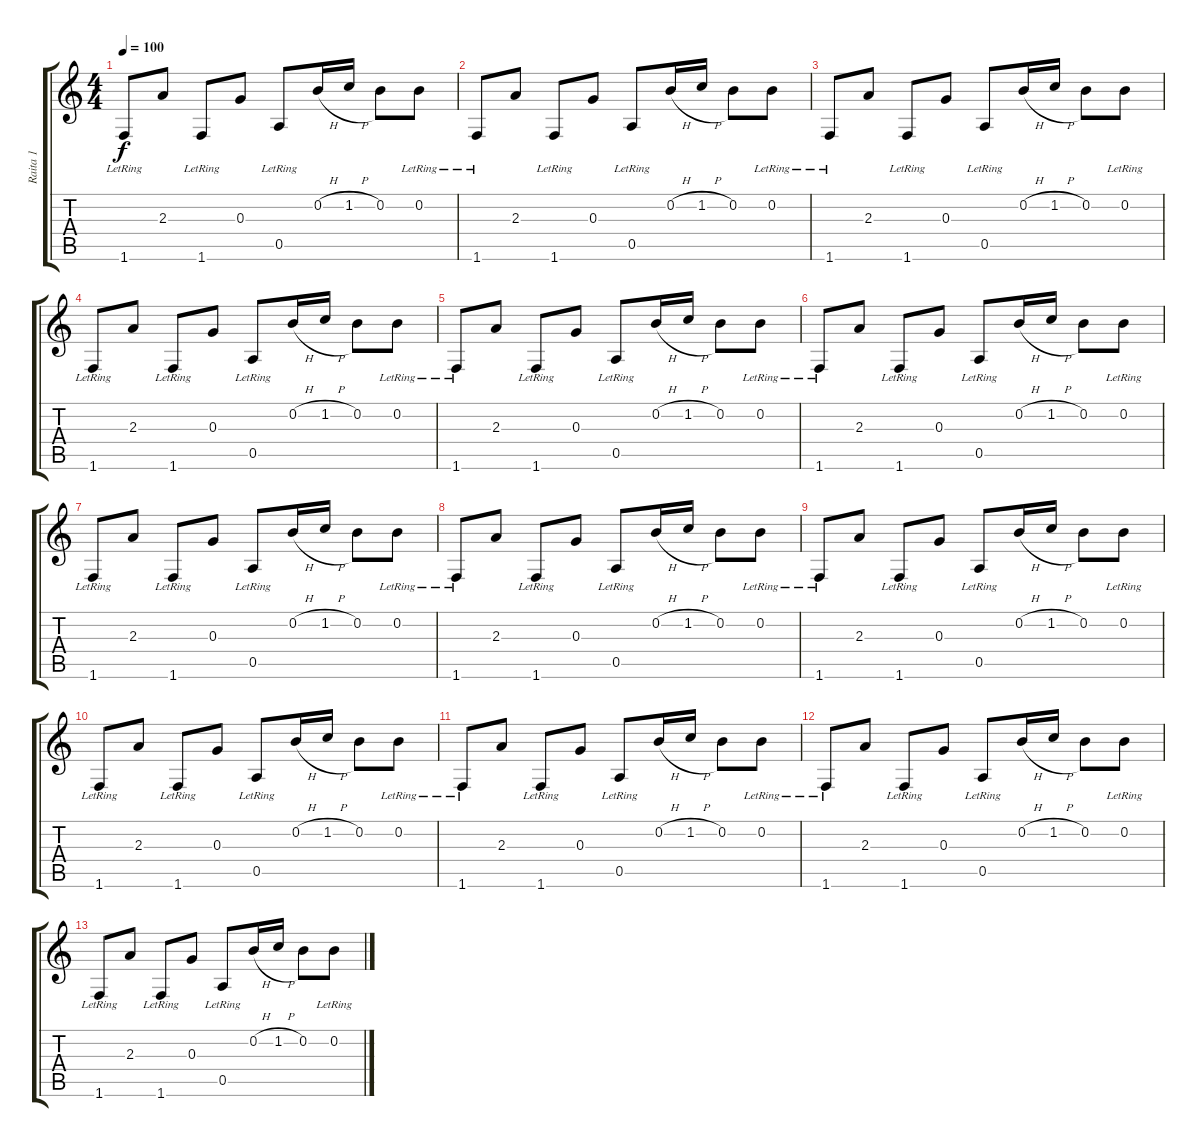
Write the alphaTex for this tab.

\track ("Raita 1" "Raita 1") {instrument acousticguitarnylon}
\staff {score tabs}
\tuning (E4 B3 G3 D3 A2 E2) {hide}
\ts (4 4)
\tempo 100
\clef g2
\ks c
1.6{lr}.8{dy f volume 13} 2.3.8 1.6{lr}.8 0.3.8 0.5{lr}.8 0.2{h}.16 1.2{h}.16 0.2.8 0.2{lr}.8 |
1.6{lr}.8 2.3.8 1.6{lr}.8 0.3.8 0.5{lr}.8 0.2{h}.16 1.2{h}.16 0.2.8 0.2{lr}.8 |
1.6{lr}.8 2.3.8 1.6{lr}.8 0.3.8 0.5{lr}.8 0.2{h}.16 1.2{h}.16 0.2.8 0.2{lr}.8 |
1.6{lr}.8 2.3.8 1.6{lr}.8 0.3.8 0.5{lr}.8 0.2{h}.16 1.2{h}.16 0.2.8 0.2{lr}.8 |
1.6{lr}.8 2.3.8 1.6{lr}.8 0.3.8 0.5{lr}.8 0.2{h}.16 1.2{h}.16 0.2.8 0.2{lr}.8 |
1.6{lr}.8 2.3.8 1.6{lr}.8 0.3.8 0.5{lr}.8 0.2{h}.16 1.2{h}.16 0.2.8 0.2{lr}.8 |
1.6{lr}.8 2.3.8 1.6{lr}.8 0.3.8 0.5{lr}.8 0.2{h}.16 1.2{h}.16 0.2.8 0.2{lr}.8 |
1.6{lr}.8 2.3.8 1.6{lr}.8 0.3.8 0.5{lr}.8 0.2{h}.16 1.2{h}.16 0.2.8 0.2{lr}.8 |
1.6{lr}.8 2.3.8 1.6{lr}.8 0.3.8 0.5{lr}.8 0.2{h}.16 1.2{h}.16 0.2.8 0.2{lr}.8 |
1.6{lr}.8 2.3.8 1.6{lr}.8 0.3.8 0.5{lr}.8 0.2{h}.16 1.2{h}.16 0.2.8 0.2{lr}.8 |
1.6{lr}.8 2.3.8 1.6{lr}.8 0.3.8 0.5{lr}.8 0.2{h}.16 1.2{h}.16 0.2.8 0.2{lr}.8 |
1.6{lr}.8 2.3.8 1.6{lr}.8 0.3.8 0.5{lr}.8 0.2{h}.16 1.2{h}.16 0.2.8 0.2{lr}.8 |
1.6{lr}.8 2.3.8 1.6{lr}.8 0.3.8 0.5{lr}.8 0.2{h}.16 1.2{h}.16 0.2.8 0.2{lr}.8
